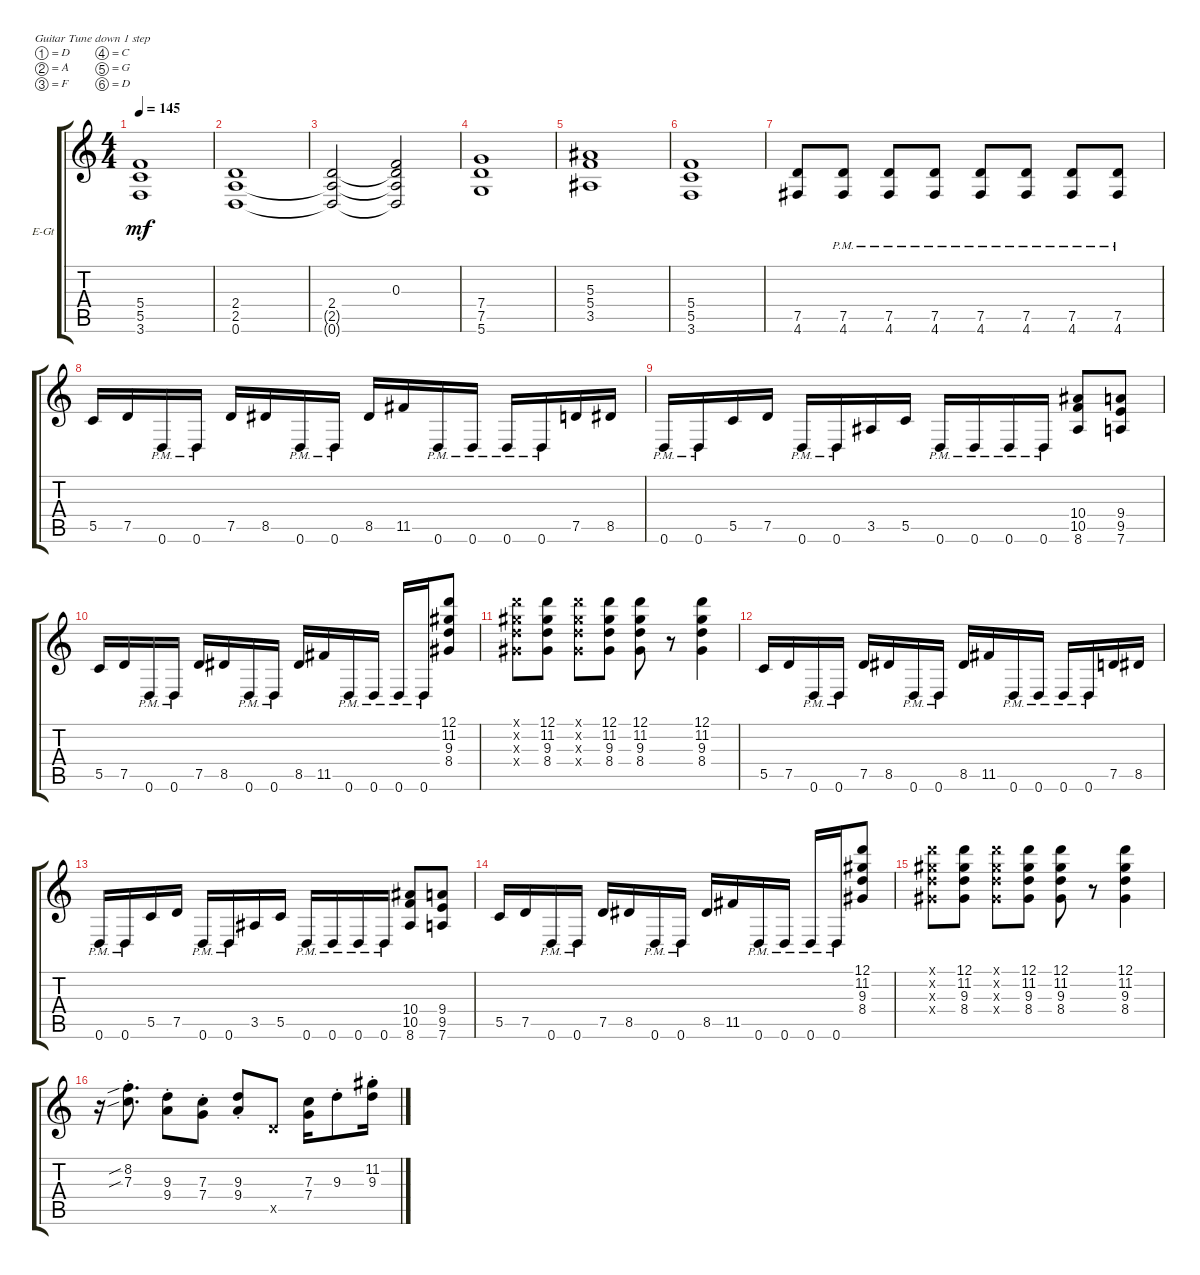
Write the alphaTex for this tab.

\defaultSystemsLayout 4
\bracketExtendMode groupsimilarinstruments
\firstSystemTrackNameOrientation horizontal
\otherSystemsTrackNameOrientation horizontal
\track ("Rithm Guitar 2" "E-Gt") {instrument distortionguitar}
\staff {score tabs}
\tuning (D4 A3 F3 C3 G2 D2)
\ts (4 4)
\tempo 145
\clef g2
\ks c
(3.6 5.5 5.4).1{dy mf} |
(0.6 2.5 2.4).1 |
(2.4 2.5{t} 0.6{t}).2 (0.3 2.4{t} 2.5{t} 0.6{t}).2 |
(5.6 7.5 7.4).1 |
(3.5 5.4 5.3).1 |
(5.5 5.4 3.6).1 |
(4.6 7.5).8 (4.6{pm} 7.5{pm}).8 (4.6{pm} 7.5{pm}).8 (4.6{pm} 7.5{pm}).8 (4.6{pm} 7.5{pm}).8 (4.6{pm} 7.5{pm}).8 (4.6{pm} 7.5{pm}).8 (4.6{pm} 7.5{pm}).8 |
5.5.16 7.5.16 0.6{pm}.16 0.6{pm}.16 7.5.16 8.5.16 0.6{pm}.16 0.6{pm}.16 8.5.16 11.5.16 0.6{pm}.16 0.6{pm}.16 0.6{pm}.16 0.6{pm}.16 7.5.16 8.5.16 |
0.6{pm}.16 0.6{pm}.16 5.5.16 7.5.16 0.6{pm}.16 0.6{pm}.16 3.5.16 5.5.16 0.6{pm}.16 0.6{pm}.16 0.6{pm}.16 0.6{pm}.16 (8.6 10.5 10.4).8 (7.6 9.5 9.4).8 |
5.5.16 7.5.16 0.6{pm}.16 0.6{pm}.16 7.5.16 8.5.16 0.6{pm}.16 0.6{pm}.16 8.5.16 11.5.16 0.6{pm}.16 0.6{pm}.16 0.6{pm}.16 0.6{pm}.16 (8.4 9.3 11.2 12.1).8 |
(8.4{x} 9.3{x} 11.2{x} 12.1{x}).8 (8.4 9.3 11.2 12.1).8 (8.4{x} 9.3{x} 11.2{x} 12.1{x}).8 (8.4 9.3 11.2 12.1).8 (8.4 9.3 11.2 12.1).8 r.8 (8.4 12.1 11.2 9.3).4 |
5.5.16 7.5.16 0.6{pm}.16 0.6{pm}.16 7.5.16 8.5.16 0.6{pm}.16 0.6{pm}.16 8.5.16 11.5.16 0.6{pm}.16 0.6{pm}.16 0.6{pm}.16 0.6{pm}.16 7.5.16 8.5.16 |
0.6{pm}.16 0.6{pm}.16 5.5.16 7.5.16 0.6{pm}.16 0.6{pm}.16 3.5.16 5.5.16 0.6{pm}.16 0.6{pm}.16 0.6{pm}.16 0.6{pm}.16 (8.6 10.5 10.4).8 (7.6 9.5 9.4).8 |
5.5.16 7.5.16 0.6{pm}.16 0.6{pm}.16 7.5.16 8.5.16 0.6{pm}.16 0.6{pm}.16 8.5.16 11.5.16 0.6{pm}.16 0.6{pm}.16 0.6{pm}.16 0.6{pm}.16 (8.4 9.3 11.2 12.1).8 |
(8.4{x} 9.3{x} 11.2{x} 12.1{x}).8 (8.4 9.3 11.2 12.1).8 (8.4{x} 9.3{x} 11.2{x} 12.1{x}).8 (8.4 9.3 11.2 12.1).8 (8.4 9.3 11.2 12.1).8 r.8 (8.4 12.1 11.2 9.3).4 |
r.16 (8.2{sib st} 7.3{sib st}).8{d} (9.3{st} 9.4{st}).8 (7.4{st} 7.3{st}).8 (9.4{st} 9.3{st}).8 7.5{x}.8 (7.3 7.4).16 9.3{st}.8 (11.2 9.3{st}).16
